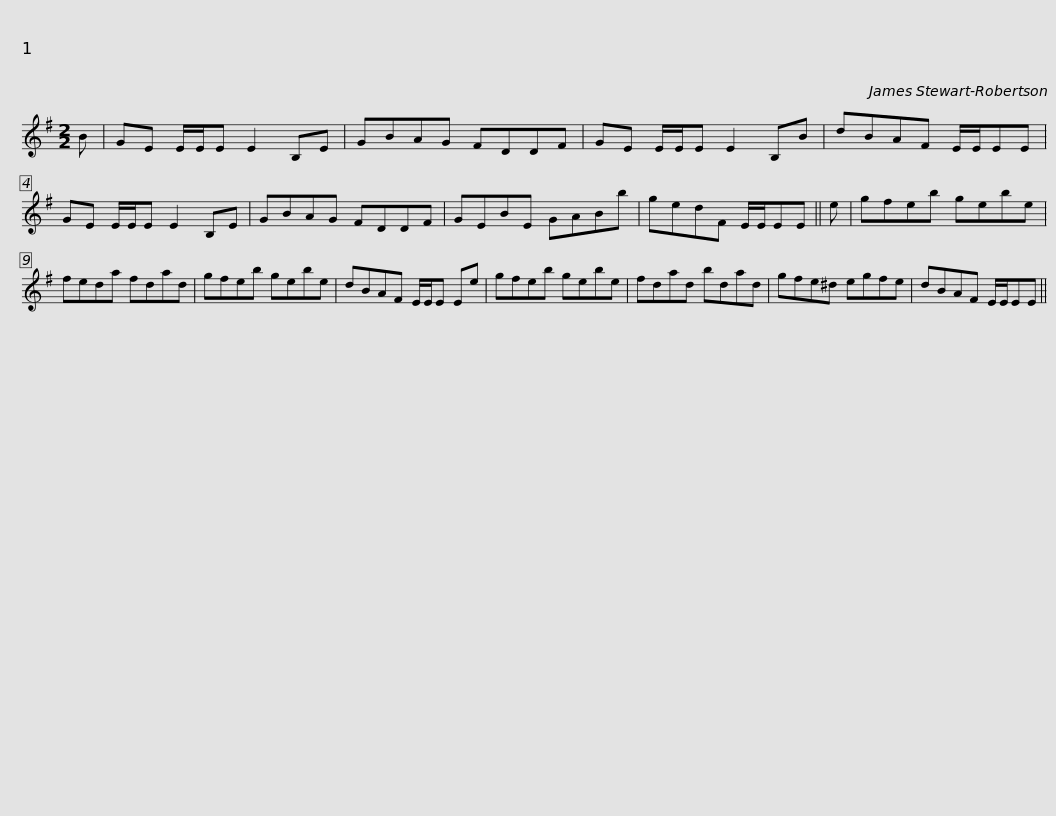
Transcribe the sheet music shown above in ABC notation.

X:1
L:1/8
M:2/2
I:linebreak $
K:Emin
V:1 treble
V:1
 B | GE E/E/E E2 B,E | GBAG FDDF | GE E/E/E E2 B,B | dBAF E/E/EE | %5
 GE E/E/E E2 B,E |$ GBAG FDDF | GEBE GABb | gedF E/E/EE || e | %10
 gfeb gebe | feda fdad |$ gfeb gebe | dBAF E/E/E Ee | gfeb gebe | %15
 fdad bdad | gfe^d egfe |$ dBAF E/E/EE || %18
